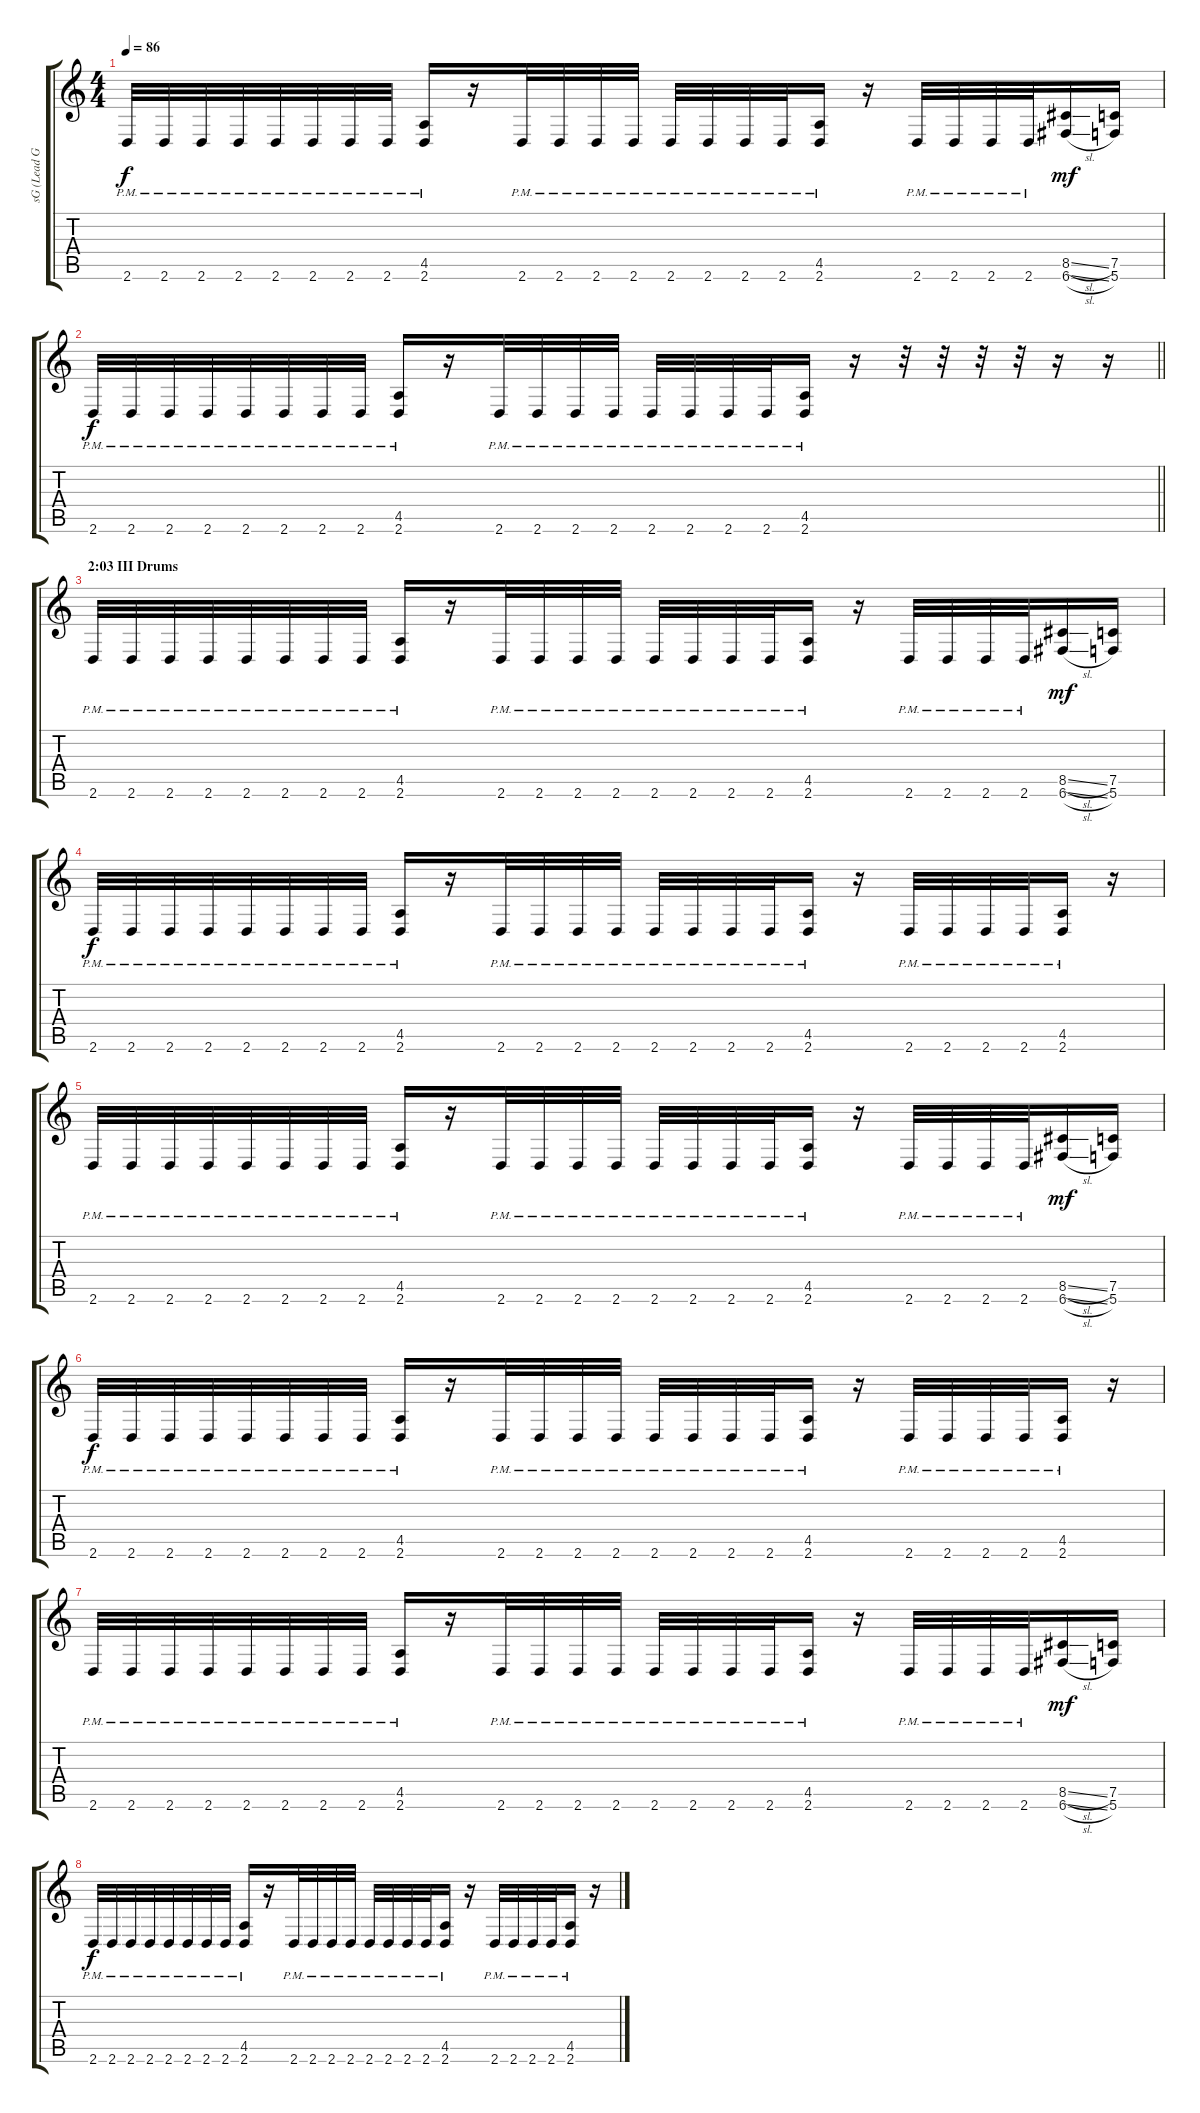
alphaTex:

\track ("sG (Lead Guitar)" "sG (Lead G") {instrument distortionguitar}
\staff {score tabs}
\tuning (C4 G3 Eb3 Bb2 F2 C2) {hide}
\ts (4 4)
\tempo 86
\clef g2
\ks c
2.6{pm}.32{dy f} 2.6{pm}.32 2.6{pm}.32 2.6{pm}.32 2.6{pm}.32 2.6{pm}.32 2.6{pm}.32 2.6{pm}.32 (4.5{pm} 2.6{pm}).16 r.16 2.6{pm}.32 2.6{pm}.32 2.6{pm}.32 2.6{pm}.32 2.6{pm}.32 2.6{pm}.32 2.6{pm}.32 2.6{pm}.32 (4.5{pm} 2.6{pm}).16 r.16 2.6{pm}.32 2.6{pm}.32 2.6{pm}.32 2.6{pm}.32 (8.5{sl} 6.6{sl}).16{dy mf} (7.5 5.6).16 |
\barLineRight lightlight
2.6{pm}.32{dy f} 2.6{pm}.32 2.6{pm}.32 2.6{pm}.32 2.6{pm}.32 2.6{pm}.32 2.6{pm}.32 2.6{pm}.32 (4.5{pm} 2.6{pm}).16 r.16 2.6{pm}.32 2.6{pm}.32 2.6{pm}.32 2.6{pm}.32 2.6{pm}.32 2.6{pm}.32 2.6{pm}.32 2.6{pm}.32 (4.5{pm} 2.6{pm}).16 r.16 r.32 r.32 r.32 r.32 r.16 r.16 |
\section ("" "2:03 III Drums")
2.6{pm}.32 2.6{pm}.32 2.6{pm}.32 2.6{pm}.32 2.6{pm}.32 2.6{pm}.32 2.6{pm}.32 2.6{pm}.32 (4.5{pm} 2.6{pm}).16 r.16 2.6{pm}.32 2.6{pm}.32 2.6{pm}.32 2.6{pm}.32 2.6{pm}.32 2.6{pm}.32 2.6{pm}.32 2.6{pm}.32 (4.5{pm} 2.6{pm}).16 r.16 2.6{pm}.32 2.6{pm}.32 2.6{pm}.32 2.6{pm}.32 (8.5{sl} 6.6{sl}).16{dy mf} (7.5 5.6).16 |
2.6{pm}.32{dy f} 2.6{pm}.32 2.6{pm}.32 2.6{pm}.32 2.6{pm}.32 2.6{pm}.32 2.6{pm}.32 2.6{pm}.32 (4.5{pm} 2.6{pm}).16 r.16 2.6{pm}.32 2.6{pm}.32 2.6{pm}.32 2.6{pm}.32 2.6{pm}.32 2.6{pm}.32 2.6{pm}.32 2.6{pm}.32 (4.5{pm} 2.6{pm}).16 r.16 2.6{pm}.32 2.6{pm}.32 2.6{pm}.32 2.6{pm}.32 (4.5{pm} 2.6{pm}).16 r.16 |
2.6{pm}.32 2.6{pm}.32 2.6{pm}.32 2.6{pm}.32 2.6{pm}.32 2.6{pm}.32 2.6{pm}.32 2.6{pm}.32 (4.5{pm} 2.6{pm}).16 r.16 2.6{pm}.32 2.6{pm}.32 2.6{pm}.32 2.6{pm}.32 2.6{pm}.32 2.6{pm}.32 2.6{pm}.32 2.6{pm}.32 (4.5{pm} 2.6{pm}).16 r.16 2.6{pm}.32 2.6{pm}.32 2.6{pm}.32 2.6{pm}.32 (8.5{sl} 6.6{sl}).16{dy mf} (7.5 5.6).16 |
2.6{pm}.32{dy f} 2.6{pm}.32 2.6{pm}.32 2.6{pm}.32 2.6{pm}.32 2.6{pm}.32 2.6{pm}.32 2.6{pm}.32 (4.5{pm} 2.6{pm}).16 r.16 2.6{pm}.32 2.6{pm}.32 2.6{pm}.32 2.6{pm}.32 2.6{pm}.32 2.6{pm}.32 2.6{pm}.32 2.6{pm}.32 (4.5{pm} 2.6{pm}).16 r.16 2.6{pm}.32 2.6{pm}.32 2.6{pm}.32 2.6{pm}.32 (4.5{pm} 2.6{pm}).16 r.16 |
2.6{pm}.32 2.6{pm}.32 2.6{pm}.32 2.6{pm}.32 2.6{pm}.32 2.6{pm}.32 2.6{pm}.32 2.6{pm}.32 (4.5{pm} 2.6{pm}).16 r.16 2.6{pm}.32 2.6{pm}.32 2.6{pm}.32 2.6{pm}.32 2.6{pm}.32 2.6{pm}.32 2.6{pm}.32 2.6{pm}.32 (4.5{pm} 2.6{pm}).16 r.16 2.6{pm}.32 2.6{pm}.32 2.6{pm}.32 2.6{pm}.32 (8.5{sl} 6.6{sl}).16{dy mf} (7.5 5.6).16 |
2.6{pm}.32{dy f} 2.6{pm}.32 2.6{pm}.32 2.6{pm}.32 2.6{pm}.32 2.6{pm}.32 2.6{pm}.32 2.6{pm}.32 (4.5{pm} 2.6{pm}).16 r.16 2.6{pm}.32 2.6{pm}.32 2.6{pm}.32 2.6{pm}.32 2.6{pm}.32 2.6{pm}.32 2.6{pm}.32 2.6{pm}.32 (4.5{pm} 2.6{pm}).16 r.16 2.6{pm}.32 2.6{pm}.32 2.6{pm}.32 2.6{pm}.32 (4.5{pm} 2.6{pm}).16 r.16
